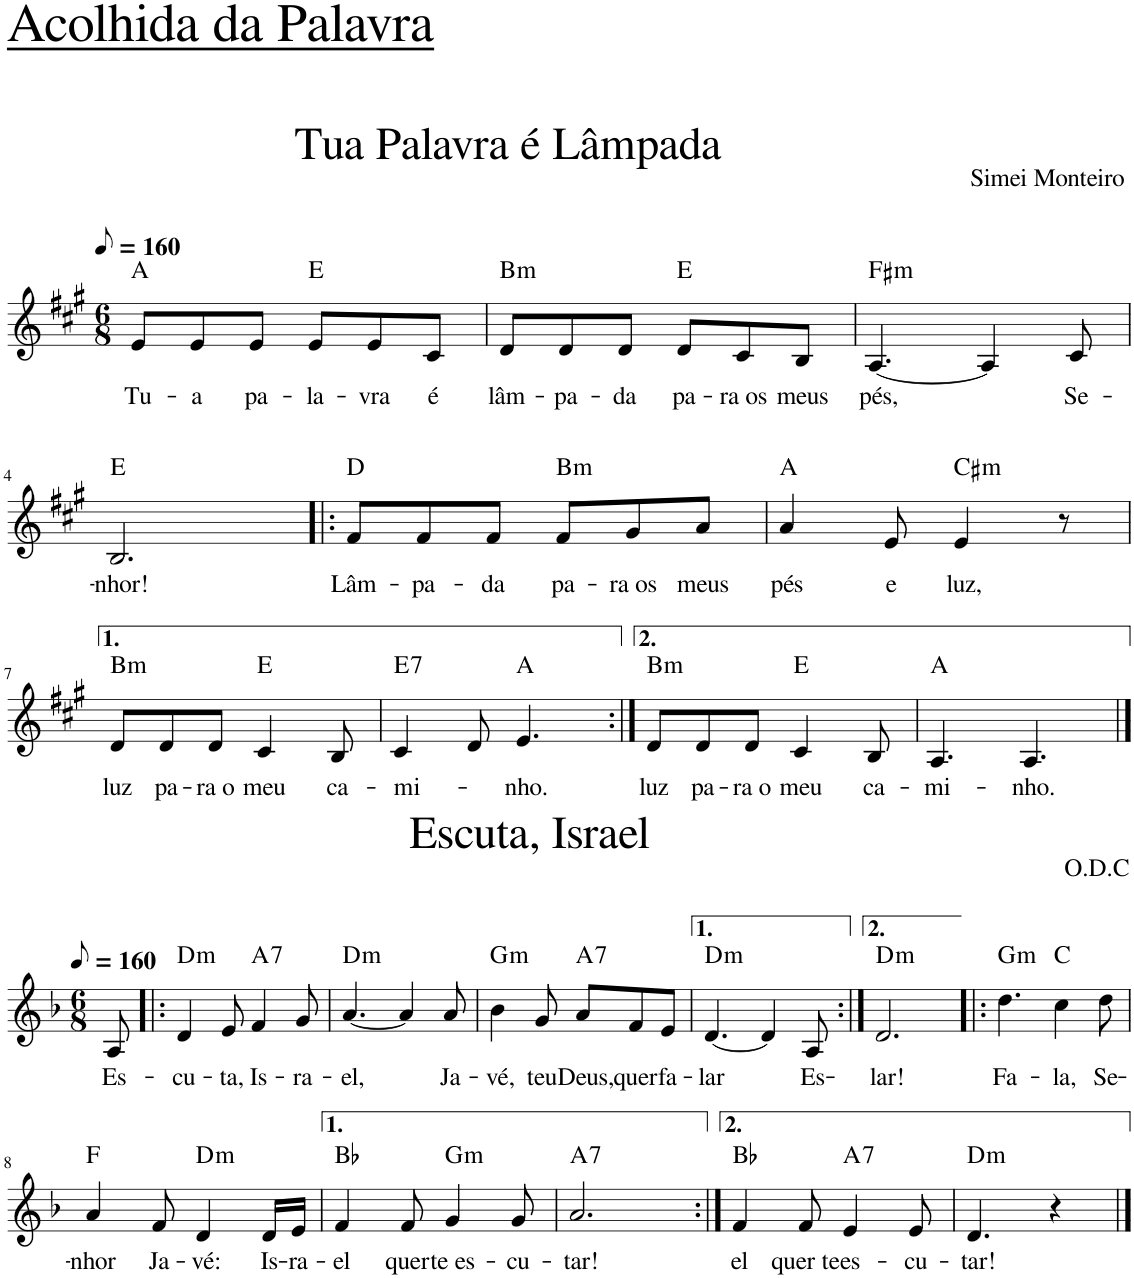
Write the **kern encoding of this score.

**kern	**text	**harte
*part1	*part1	*part1
*staff1	*staff1	*
*I"Voz	*	*
*I'Vo.	*	*
!!LO:PB:g=z
*clefG2	*	*
*k[f#c#g#]	*	*
*M6/8	*	*
*MM80	*	*
=1	=1	=1
!LO:TX:a:t=Acolhida da Palavra	!	!
!LO:TX:a:t=Tua Palavra é Lâmpada	!	!
!LO:TX:a:t=Simei Monteiro	!	!
!	!LO:LY:b	!
8e/L	Tu-	A:maj
!	!LO:LY:b	!
8e/	-a	.
!	!LO:LY:b	!
8e/J	pa-	.
!	!LO:LY:b	!
8e/L	-la-	E:maj
!	!LO:LY:b	!
8e/	-vra	.
!	!LO:LY:b	!
8c#/J	é	.
=2	=2	=2
!	!LO:LY:b	!LO:H:kt=m
8d/L	lâm-	B:min
!	!LO:LY:b	!
8d/	-pa-	.
!	!LO:LY:b	!
8d/J	-da	.
!	!LO:LY:b	!
8d/L	pa-	E:maj
!	!LO:LY:b	!
8c#/	-ra os	.
!	!LO:LY:b	!
8B/J	meus	.
=3	=3	=3
!	!LO:LY:b	!LO:H:kt=m
[4.A/	pés,	F#:min
4A/]	.	.
!	!LO:LY:b	!
8c#/	Se-	.
!!LO:LB:g=z
=4	=4	=4
!	!LO:LY:b	!
2.B/	-nhor!	E:maj
=5!|:	=5!|:	=5!|:
!	!LO:LY:b	!
8f#/L	Lâm-	D:maj
!	!LO:LY:b	!
8f#/	-pa-	.
!	!LO:LY:b	!
8f#/J	-da	.
!	!LO:LY:b	!LO:H:kt=m
8f#/L	pa-	B:min
!	!LO:LY:b	!
8g#/	-ra os	.
!	!LO:LY:b	!
8a/J	meus	.
=6	=6	=6
!	!LO:LY:b	!
4a/	pés	A:maj
!	!LO:LY:b	!
8e/	e	.
!	!LO:LY:b	!LO:H:kt=m
4e/	luz,	C#:min
8r	.	.
!!LO:LB:g=z
=7	=7	=7
!	!LO:LY:b	!LO:H:kt=m
8d/L	luz	B:min
!	!LO:LY:b	!
8d/	pa-	.
!	!LO:LY:b	!
8d/J	-ra o	.
!	!LO:LY:b	!
4c#/	meu	E:maj
!	!LO:LY:b	!
8B/	ca-	.
=8	=8	=8
!	!LO:LY:b	!LO:H:kt=7
4c#/	-mi-	E:7
8d/	.	.
!	!LO:LY:b	!
4.e/	-nho.	A:maj
=9:|!	=9:|!	=9:|!
!	!LO:LY:b	!LO:H:kt=m
8d/L	luz	B:min
!	!LO:LY:b	!
8d/	pa-	.
!	!LO:LY:b	!
8d/J	-ra o	.
!	!LO:LY:b	!
4c#/	meu	E:maj
!	!LO:LY:b	!
8B/	ca-	.
=10	=10	=10
!	!LO:LY:b	!
4.A/	-mi-	A:maj
!	!LO:LY:b	!
4.A/	-nho.	.
!!LO:LB:g=z
==1	==1	==1
*k[b-]	*	*
*M6/8	*	*
*MM80	*	*
!LO:TX:a:t=Escuta, Israel	!	!
!LO:TX:a:t=O.D.C	!	!
!	!LO:LY:b	!
8A/	Es-	.
=2!|:	=2!|:	=2!|:
!	!LO:LY:b	!LO:H:kt=m
4d/	-cu-	D:min
!	!LO:LY:b	!
8e/	-ta,	.
!	!LO:LY:b	!LO:H:kt=7
4f/	Is-	A:7
!	!LO:LY:b	!
8g/	-ra-	.
=3	=3	=3
!	!LO:LY:b	!LO:H:kt=m
[4.a/	-el,	D:min
4a/]	.	.
!	!LO:LY:b	!
8a/	Ja-	.
=4	=4	=4
!	!LO:LY:b	!LO:H:kt=m
4b-\	-vé,	G:min
!	!LO:LY:b	!
8g/	teu	.
!	!LO:LY:b	!LO:H:kt=7
8a/L	Deus,	A:7
!	!LO:LY:b	!
8f/	quer	.
!	!LO:LY:b	!
8e/J	fa-	.
=5	=5	=5
!	!LO:LY:b	!LO:H:kt=m
[4.d/	-lar	D:min
4d/]	.	.
!	!LO:LY:b	!
8A/	Es-	.
=6:|!	=6:|!	=6:|!
!	!LO:LY:b	!LO:H:kt=m
2.d/	-lar!	D:min
=7!|:	=7!|:	=7!|:
!	!LO:LY:b	!LO:H:kt=m
4.dd\	Fa-	G:min
!	!LO:LY:b	!
4cc\	-la,	C:maj
!	!LO:LY:b	!
8dd\	Se-	.
!!LO:LB:g=z
=8	=8	=8
!	!LO:LY:b	!
4a/	-nhor	F:maj
!	!LO:LY:b	!
8f/	Ja-	.
!	!LO:LY:b	!LO:H:kt=m
4d/	-vé:	D:min
!	!LO:LY:b	!
16d/LL	Is-	.
!	!LO:LY:b	!
16e/JJ	-ra-	.
=9	=9	=9
!	!LO:LY:b	!
4f/	-el	Bb:maj
!	!LO:LY:b	!
8f/	quer	.
!	!LO:LY:b	!LO:H:kt=m
4g/	te es-	G:min
!	!LO:LY:b	!
8g/	-cu-	.
=10	=10	=10
!	!LO:LY:b	!LO:H:kt=7
2.a/	-tar!	A:7
=11:|!	=11:|!	=11:|!
!	!LO:LY:b	!
4f/	el	Bb:maj
!	!LO:LY:b	!
8f/	quer te	.
!	!LO:LY:b	!LO:H:kt=7
4e/	es-	A:7
!	!LO:LY:b	!
8e/	-cu-	.
=12	=12	=12
!	!LO:LY:b	!LO:H:kt=m
4.d/	-tar!	D:min
4r	.	.
==	==	==
*-	*-	*-
